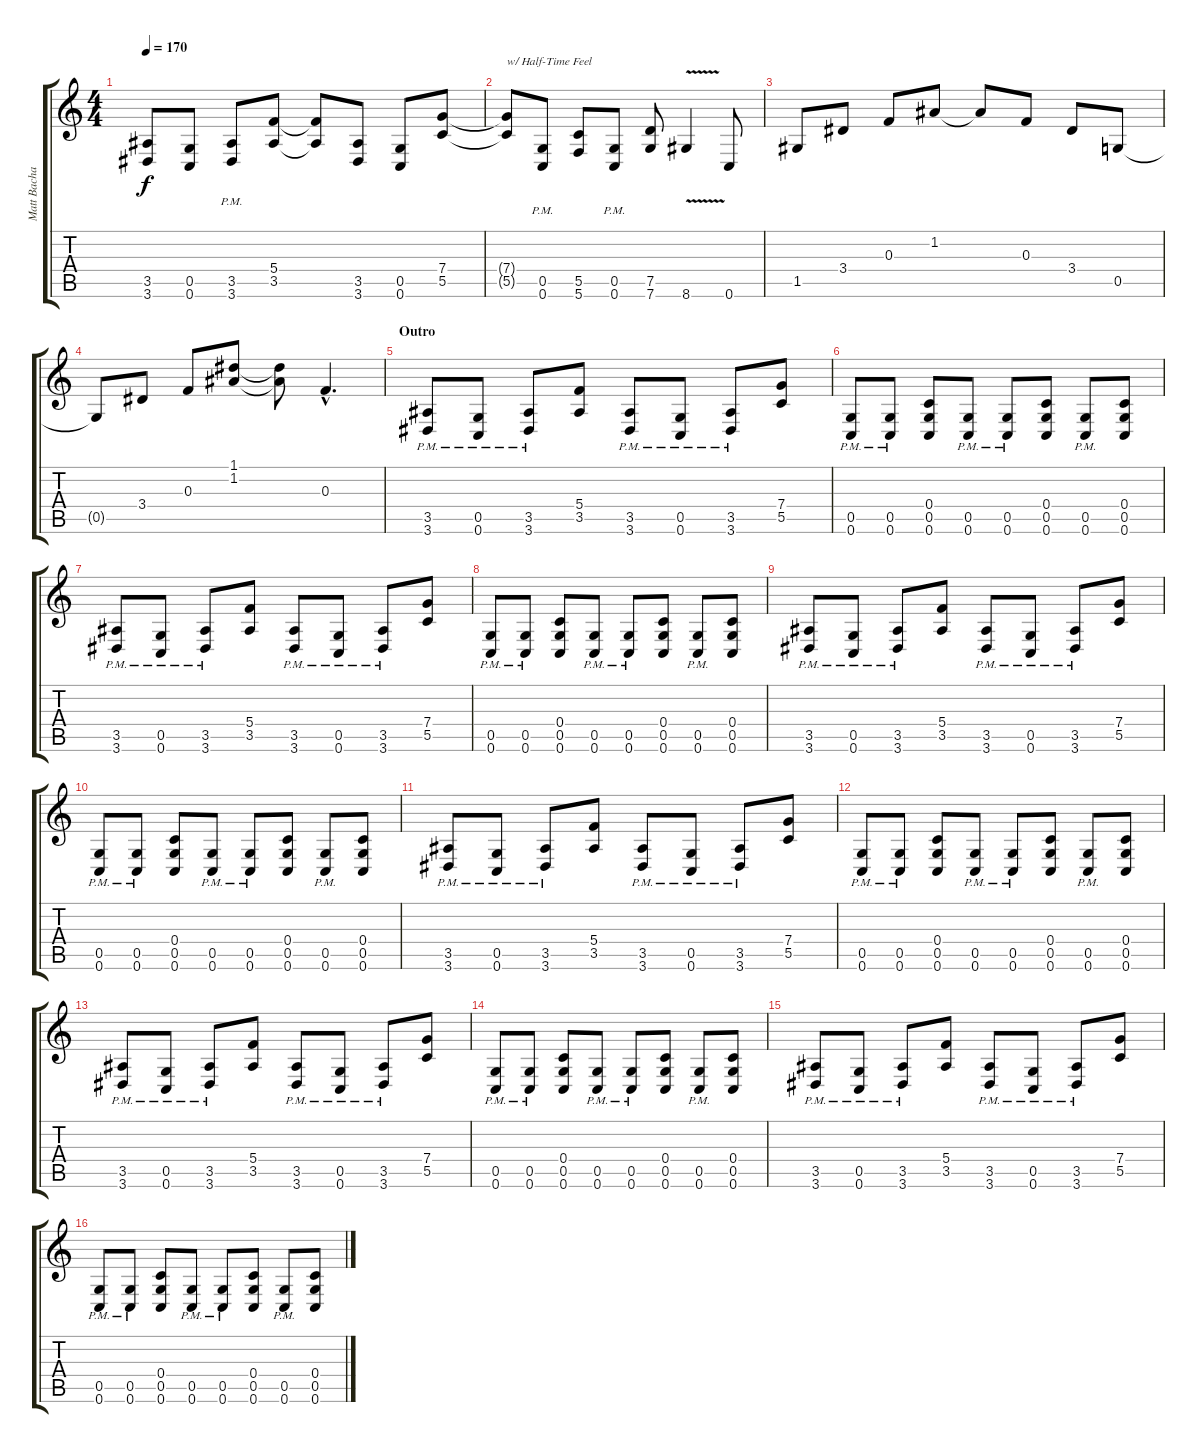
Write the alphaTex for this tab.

\track ("Matt Bachand" "Matt Bacha") {instrument distortionguitar}
\staff {score tabs}
\tuning (D4 A3 F3 C3 G2 C2) {hide}
\ts (4 4)
\tempo 170
\clef g2
\ks c
(3.5 3.6).8{dy f} (0.5 0.6).8 (3.5{pm} 3.6{pm}).8 (5.4 3.5).8 (5.4{t} 3.5{t}).8 (3.5 3.6).8 (0.5 0.6).8 (7.4 5.5).8 |
(7.4{t} 5.5{t}).8{txt "w/ Half-Time Feel"} (0.5{pm} 0.6{pm}).8 (5.5 5.6).8 (0.5{pm} 0.6{pm}).8 (7.5 7.6).8 8.6{v}.4{instrument guitarharmonics} 0.6.8{instrument distortionguitar} |
1.5.8 3.4.8 0.3.8 1.2.8 1.2{t}.8 0.3.8 3.4.8 0.5.8 |
0.5{t}.8 3.4.8 0.3.8 (1.1 1.2).8 (1.1{t} 1.2{t}).8 0.3{hac}.4{d} |
\section ("" "Outro")
(3.5{pm} 3.6{pm}).8 (0.5{pm} 0.6{pm}).8 (3.5{pm} 3.6{pm}).8 (5.4 3.5).8 (3.5{pm} 3.6{pm}).8 (0.5{pm} 0.6{pm}).8 (3.5{pm} 3.6{pm}).8 (7.4 5.5).8 |
(0.5{pm} 0.6{pm}).8 (0.5{pm} 0.6{pm}).8 (0.4 0.5 0.6).8 (0.5{pm} 0.6{pm}).8 (0.5{pm} 0.6{pm}).8 (0.4 0.5 0.6).8 (0.5{pm} 0.6{pm}).8 (0.4 0.5 0.6).8 |
(3.5{pm} 3.6{pm}).8 (0.5{pm} 0.6{pm}).8 (3.5{pm} 3.6{pm}).8 (5.4 3.5).8 (3.5{pm} 3.6{pm}).8 (0.5{pm} 0.6{pm}).8 (3.5{pm} 3.6{pm}).8 (7.4 5.5).8 |
(0.5{pm} 0.6{pm}).8 (0.5{pm} 0.6{pm}).8 (0.4 0.5 0.6).8 (0.5{pm} 0.6{pm}).8 (0.5{pm} 0.6{pm}).8 (0.4 0.5 0.6).8 (0.5{pm} 0.6{pm}).8 (0.4 0.5 0.6).8 |
(3.5{pm} 3.6{pm}).8 (0.5{pm} 0.6{pm}).8 (3.5{pm} 3.6{pm}).8 (5.4 3.5).8 (3.5{pm} 3.6{pm}).8 (0.5{pm} 0.6{pm}).8 (3.5{pm} 3.6{pm}).8 (7.4 5.5).8 |
(0.5{pm} 0.6{pm}).8 (0.5{pm} 0.6{pm}).8 (0.4 0.5 0.6).8 (0.5{pm} 0.6{pm}).8 (0.5{pm} 0.6{pm}).8 (0.4 0.5 0.6).8 (0.5{pm} 0.6{pm}).8 (0.4 0.5 0.6).8 |
(3.5{pm} 3.6{pm}).8 (0.5{pm} 0.6{pm}).8 (3.5{pm} 3.6{pm}).8 (5.4 3.5).8 (3.5{pm} 3.6{pm}).8 (0.5{pm} 0.6{pm}).8 (3.5{pm} 3.6{pm}).8 (7.4 5.5).8 |
(0.5{pm} 0.6{pm}).8 (0.5{pm} 0.6{pm}).8 (0.4 0.5 0.6).8 (0.5{pm} 0.6{pm}).8 (0.5{pm} 0.6{pm}).8 (0.4 0.5 0.6).8 (0.5{pm} 0.6{pm}).8 (0.4 0.5 0.6).8 |
(3.5{pm} 3.6{pm}).8 (0.5{pm} 0.6{pm}).8 (3.5{pm} 3.6{pm}).8 (5.4 3.5).8 (3.5{pm} 3.6{pm}).8 (0.5{pm} 0.6{pm}).8 (3.5{pm} 3.6{pm}).8 (7.4 5.5).8 |
(0.5{pm} 0.6{pm}).8 (0.5{pm} 0.6{pm}).8 (0.4 0.5 0.6).8 (0.5{pm} 0.6{pm}).8 (0.5{pm} 0.6{pm}).8 (0.4 0.5 0.6).8 (0.5{pm} 0.6{pm}).8 (0.4 0.5 0.6).8 |
(3.5{pm} 3.6{pm}).8 (0.5{pm} 0.6{pm}).8 (3.5{pm} 3.6{pm}).8 (5.4 3.5).8 (3.5{pm} 3.6{pm}).8 (0.5{pm} 0.6{pm}).8 (3.5{pm} 3.6{pm}).8 (7.4 5.5).8 |
(0.5{pm} 0.6{pm}).8 (0.5{pm} 0.6{pm}).8 (0.4 0.5 0.6).8 (0.5{pm} 0.6{pm}).8 (0.5{pm} 0.6{pm}).8 (0.4 0.5 0.6).8 (0.5{pm} 0.6{pm}).8 (0.4 0.5 0.6).8
